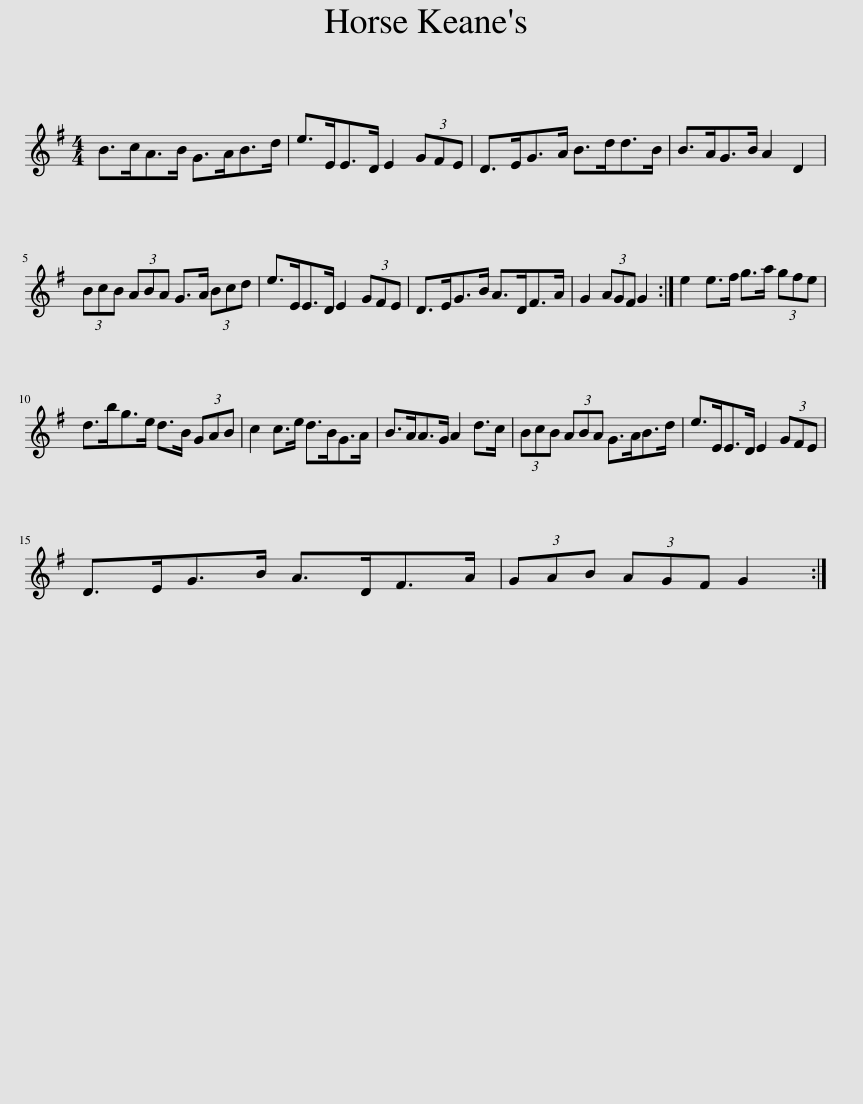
X:1
L:1/8
M:4/4
I:linebreak $
K:G
V:1 treble
V:1
 B>cA>B G>AB>d | e>EE>D E2 (3GFE | D>EG>A B>dd>B | B>AG>B A2 D2 |$ (3BcB (3ABA G>A (3Bcd | %5
 e>EE>D E2 (3GFE | D>EG>B A>DF>A | G2 (3AGF G2 :| e2 e>f g>a (3gfe |$ d>bg>e d>B (3GAB | %10
 c2 c>e d>BG>A | B>AA>G A2 d>c | (3BcB (3ABA G>AB>d | e>EE>D E2 (3GFE |$ D>EG>B A>DF>A | %15
 (3GAB (3AGF G2 :| %16
